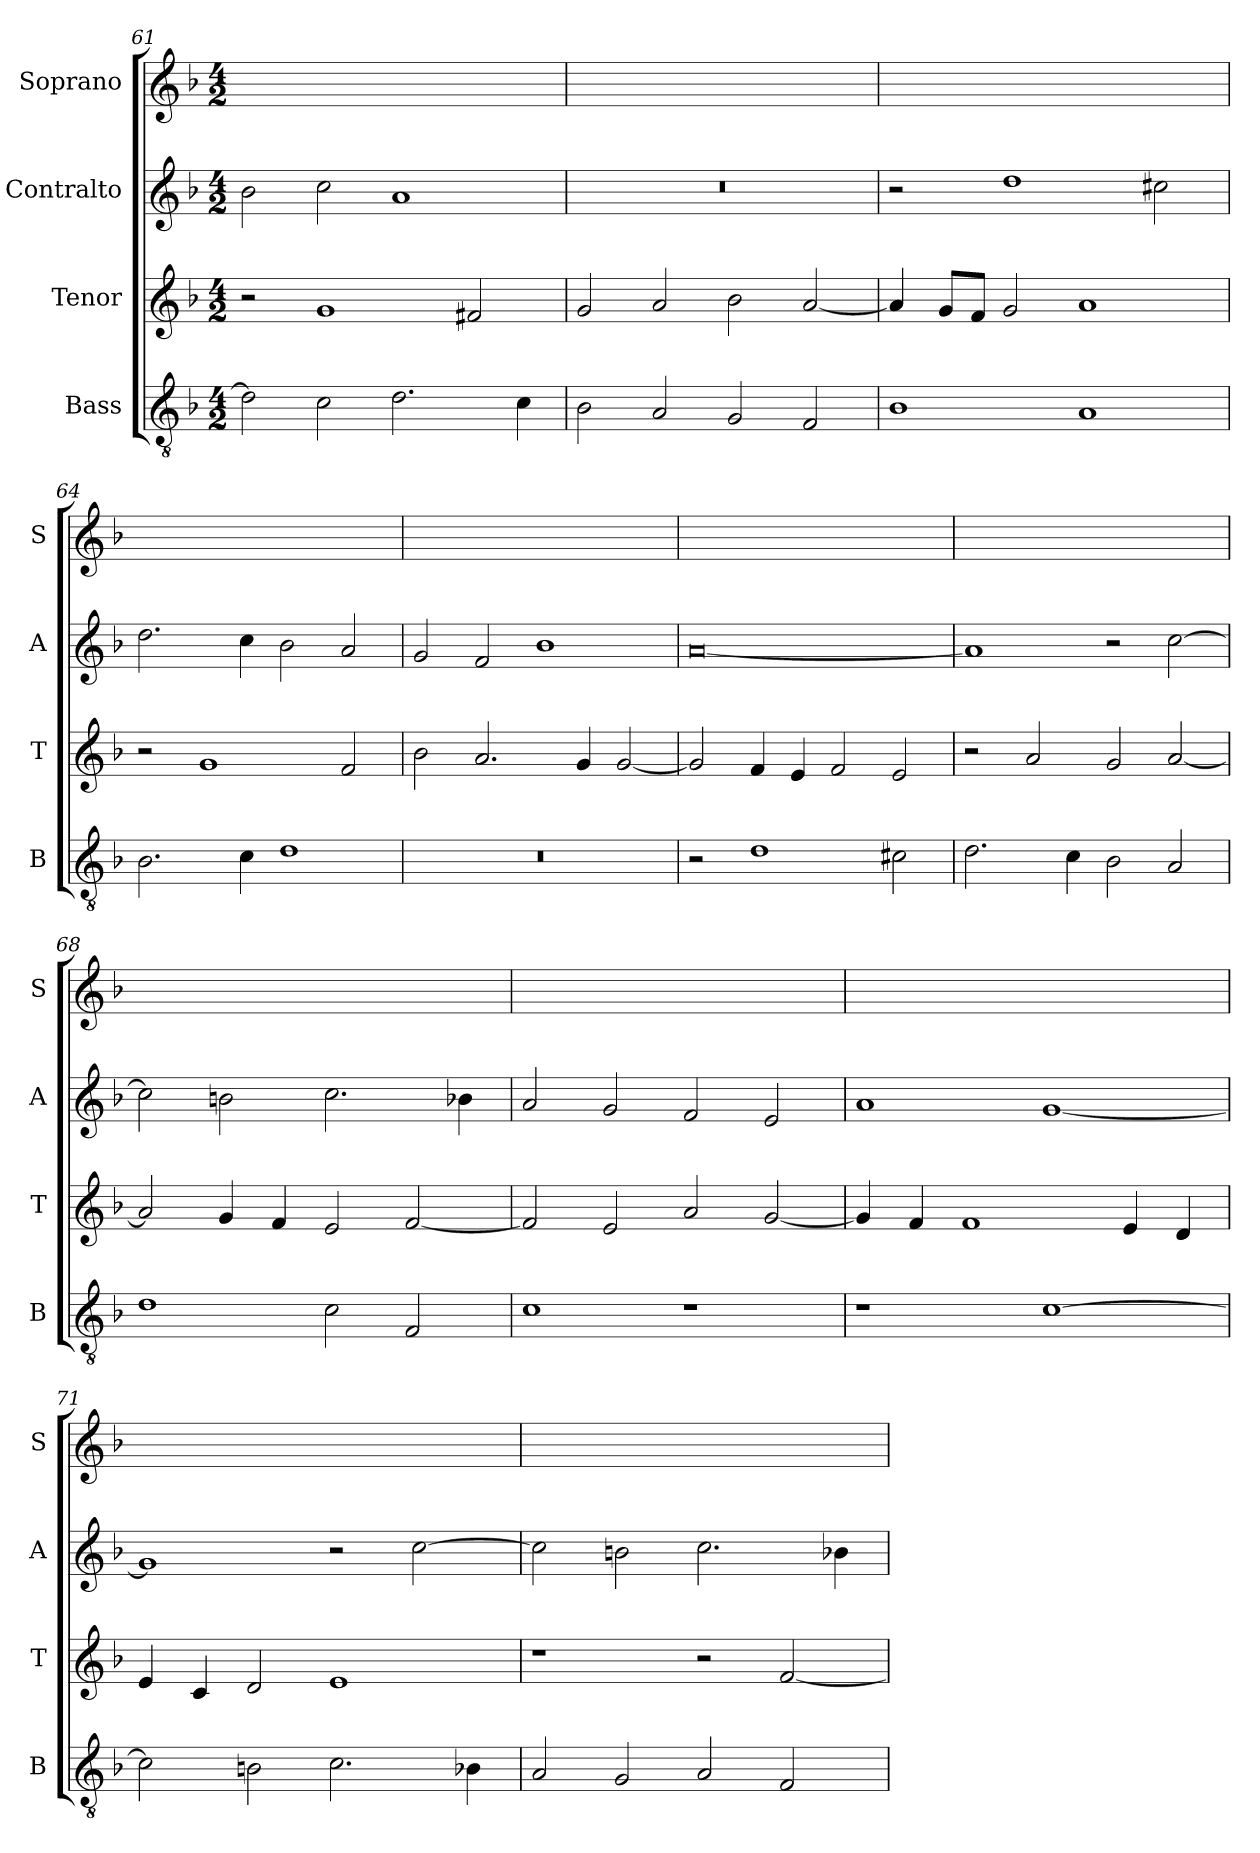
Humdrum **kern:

**kern	**kern	**kern	**kern
*part4	*part3	*part2	*part1
*staff4	*staff3	*staff2	*staff1
*I"Bass	*I"Tenor	*I"Contralto	*I"Soprano
*I'B	*I'T	*I'A	*I'S
*clefGv2	*clefG2	*clefG2	*clefG2
*k[b-]	*k[b-]	*k[b-]	*k[b-]
*D:aeo	*D:aeo	*D:aeo	*D:aeo
*M4/2	*M4/2	*M4/2	*M4/2
=61	=61	=61	=61
2d]	2r	2b-	0ryy
2c	1g	2cc	.
2.d	.	1a	.
.	2f#X	.	.
4c	.	.	.
=62	=62	=62	=62
2B-	2g	0r	0ryy
2A	2a	.	.
2G	2b-	.	.
2F	[2a	.	.
=63	=63	=63	=63
1B-	4a]	2r	0ryy
.	8g/L	.	.
.	8f/J	.	.
.	2g	1dd	.
1A	1a	.	.
.	.	2cc#X	.
=64	=64	=64	=64
2.B-	2r	2.dd	0ryy
.	1g	.	.
4c	.	4cc	.
1d	.	2b-	.
.	2f	2a	.
=65	=65	=65	=65
0r	2b-	2g	0ryy
.	2.a	2f	.
.	.	1b-	.
.	4g	.	.
.	[2g	.	.
=66	=66	=66	=66
2r	2g]	[0a	0ryy
1d	4f	.	.
.	4e	.	.
.	2f	.	.
2c#X	2e	.	.
=67	=67	=67	=67
2.d	2r	1a]	0ryy
.	2a	.	.
4c	.	.	.
2B-	2g	2r	.
2A	[2a	[2cc	.
=68	=68	=68	=68
1d	2a]	2cc]	0ryy
.	4g	2bn	.
.	4f	.	.
2c	2e	2.cc	.
2F	[2f	.	.
.	.	4b-X	.
=69	=69	=69	=69
1c	2f]	2a	0ryy
.	2e	2g	.
1r	2a	2f	.
.	[2g	2e	.
=70	=70	=70	=70
1r	4g]	1a	0ryy
.	4f	.	.
.	1f	.	.
[1c	.	[1g	.
.	4e	.	.
.	4d	.	.
=71	=71	=71	=71
2c]	4e	1g]	0ryy
.	4c	.	.
2Bn	2d	.	.
2.c	1e	2r	.
.	.	[2cc	.
4B-X	.	.	.
=72	=72	=72	=72
2A	1r	2cc]	0ryy
2G	.	2bn	.
2A	2r	2.cc	.
2F	[2f	.	.
.	.	4b-X	.
=	=	=	=
*-	*-	*-	*-
